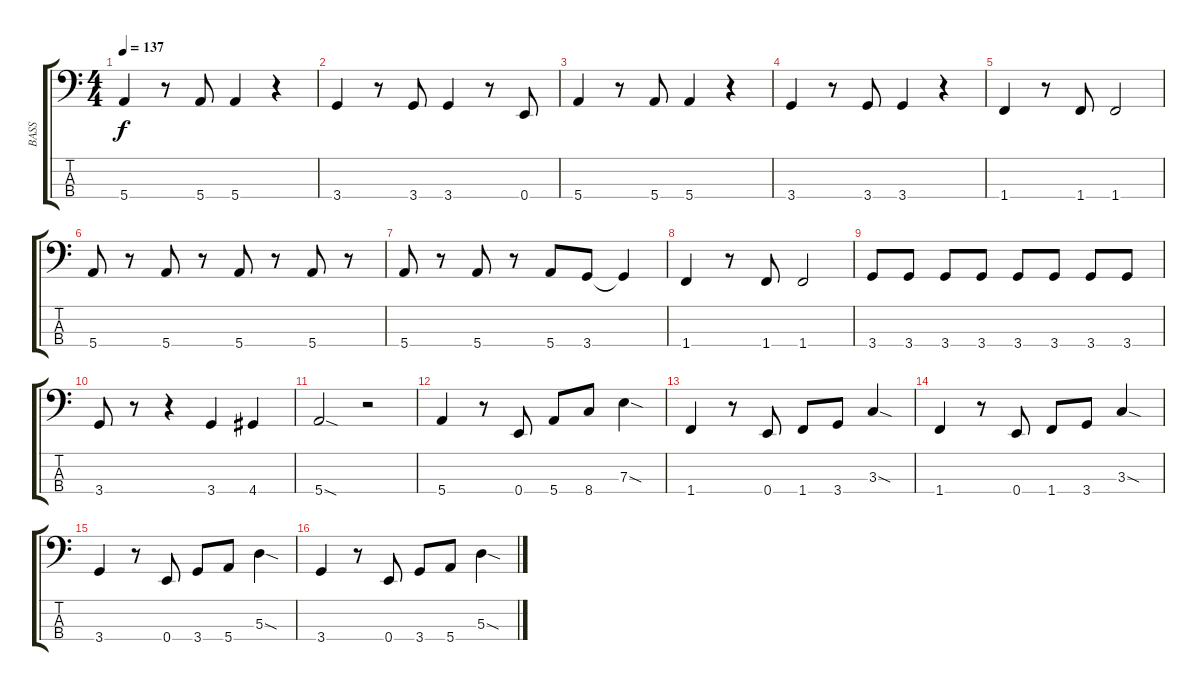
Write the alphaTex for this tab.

\track ("BASS" "BASS") {instrument electricbassfinger}
\staff {score tabs}
\tuning (G2 D2 A1 E1) {hide}
\ts (4 4)
\tempo 137
\clef f4
\ks c
5.4.4{dy f} r.8 5.4.8 5.4.4 r.4 |
3.4.4 r.8 3.4.8 3.4.4 r.8 0.4.8 |
5.4.4 r.8 5.4.8 5.4.4 r.4 |
3.4.4 r.8 3.4.8 3.4.4 r.4 |
1.4.4 r.8 1.4.8 1.4.2 |
5.4.8 r.8 5.4.8 r.8 5.4.8 r.8 5.4.8 r.8 |
5.4.8 r.8 5.4.8 r.8 5.4.8 3.4.8 3.4{t}.4 |
1.4.4 r.8 1.4.8 1.4.2 |
3.4.8 3.4.8 3.4.8 3.4.8 3.4.8 3.4.8 3.4.8 3.4.8 |
3.4.8 r.8 r.4 3.4.4 4.4.4 |
5.4{sod}.2 r.2 |
5.4.4 r.8 0.4.8 5.4.8 8.4.8 7.3{sod}.4 |
1.4.4 r.8 0.4.8 1.4.8 3.4.8 3.3{sod}.4 |
1.4.4 r.8 0.4.8 1.4.8 3.4.8 3.3{sod}.4 |
3.4.4 r.8 0.4.8 3.4.8 5.4.8 5.3{sod}.4 |
3.4.4 r.8 0.4.8 3.4.8 5.4.8 5.3{sod}.4
